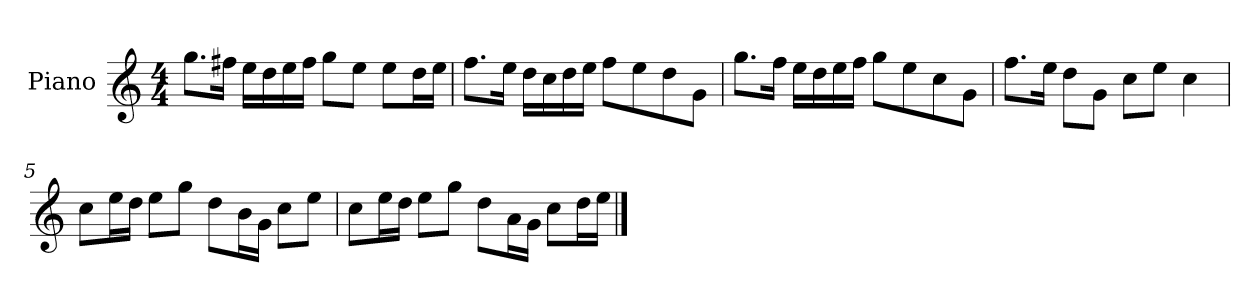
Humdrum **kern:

**kern
*part1
*staff1
*I"Piano
*I'P-no
*clefG2
*k[]
*M4/4
*MM90
=1
8.gg\L
16ff#X\Jk
16ee\LL
16dd\
16ee\
16ff#\JJ
8gg\L
8ee\J
8ee\L
16dd\L
16ee\JJ
=2
8.ff\L
16ee\Jk
16dd\LL
16cc\
16dd\
16ee\JJ
8ff\L
8ee\
8dd\
8g\J
=3
8.gg\L
16ff\Jk
16ee\LL
16dd\
16ee\
16ff\JJ
8gg\L
8ee\
8cc\
8g\J
=4
8.ff\L
16ee\Jk
8dd\L
8g\J
8cc\L
8ee\J
4cc\
!!LO:LB:g=z
=5
8cc\L
16ee\L
16dd\JJ
8ee\L
8gg\J
8dd\L
16b\L
16g\JJ
8cc\L
8ee\J
=6
8cc\L
16ee\L
16dd\JJ
8ee\L
8gg\J
8dd\L
16a\L
16g\JJ
8cc\L
16dd\L
16ee\JJ
==
*-
